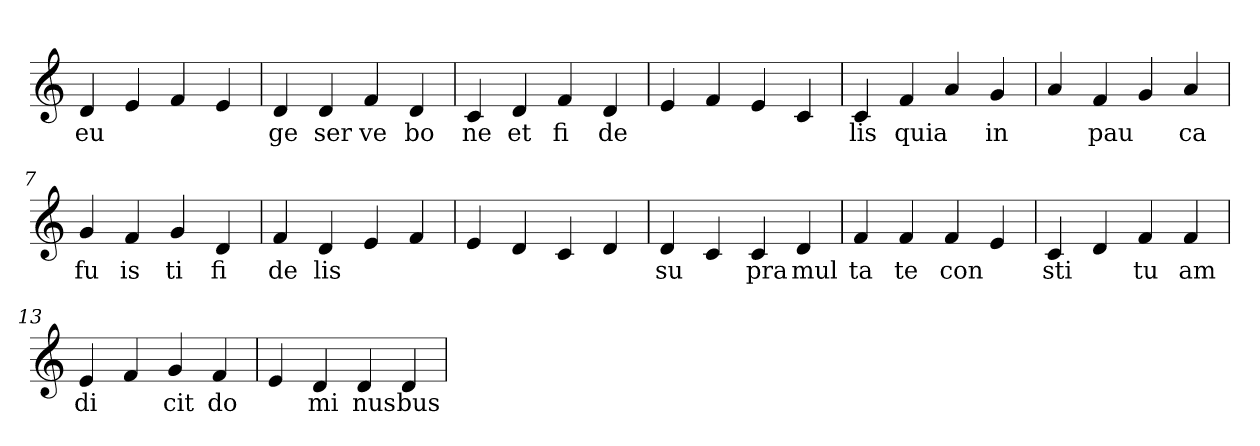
**kern	**text
*part1	*part1
*staff1	*staff1
*clefG2	*
=1	=1
4d	eu
4e	.
4f	.
4e	.
=2	=2
4d	ge
4d	ser
4f	ve
4d	bo
=3	=3
4c	ne
4d	et
4f	fi
4d	de
=4	=4
4e	.
4f	.
4e	.
4c	.
=5	=5
4c	lis
4f	quia
4a	.
4g	in
=6	=6
4a	.
4f	pau
4g	.
4a	ca
=7	=7
4g	fu
4f	is
4g	ti
4d	fi
=8	=8
4f	de
4d	lis
4e	.
4f	.
=9	=9
4e	.
4d	.
4c	.
4d	.
=10	=10
4d	su
4c	.
4c	pra
4d	mul
=11	=11
4f	ta
4f	te
4f	con
4e	.
=12	=12
4c	sti
4d	.
4f	tu
4f	am
=13	=13
4e	di
4f	.
4g	cit
4f	do
=14	=14
4e	.
4d	mi
4d	nus
4d	bus
=	=
*-	*-
